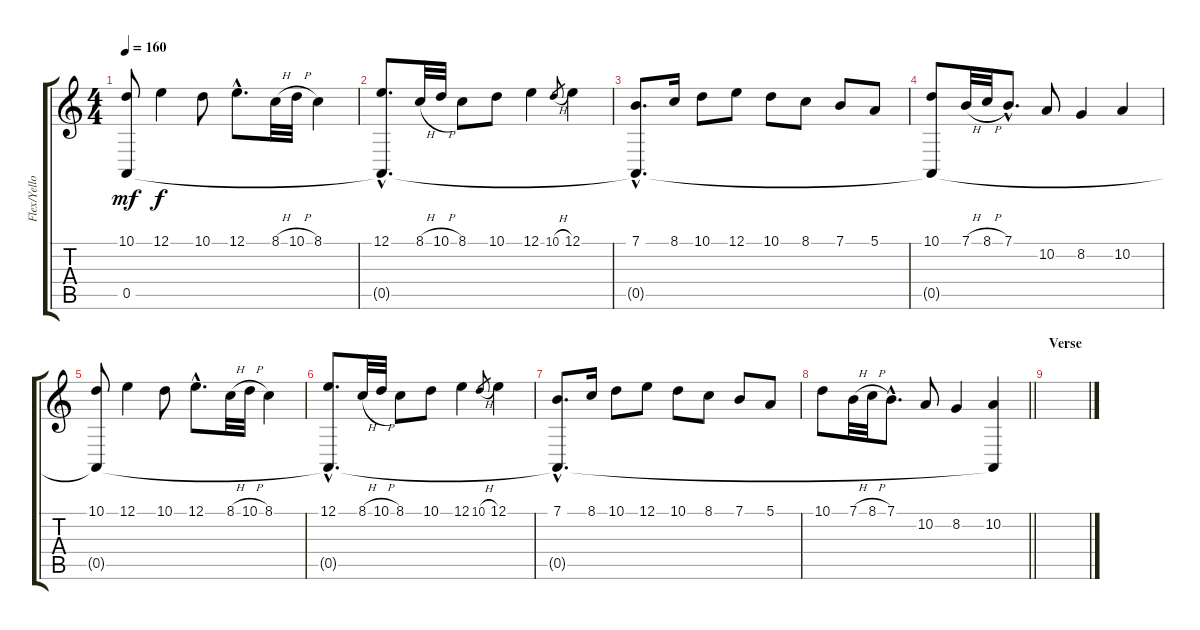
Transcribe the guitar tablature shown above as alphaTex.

\track ("Flex/Yellow" "Flex/Yello") {instrument bagpipe}
\staff {score tabs}
\tuning (E4 B3 G3 D3 A2 E2) {hide}
\ts (4 4)
\tempo 160
\clef g2
\ks c
(10.1 0.5).8{dy mf} 12.1.4{dy f} 10.1.8 12.1{hac}.8{d} 8.1{h}.32 10.1{h}.32 8.1.4 |
(12.1{hac} 0.5{hac t}).8{d} 8.1{h}.32 10.1{h}.32 8.1.8 10.1.8 12.1.4 10.1{h}.8{gr} 12.1.4 |
(7.1{hac} 0.5{hac t}).8{d} 8.1.16 10.1.8 12.1.8 10.1.8 8.1.8 7.1.8 5.1.8 |
(10.1 0.5{t}).8 7.1{h}.32 8.1{h}.32 7.1{hac}.8{d} 10.2.8 8.2.4 10.2.4 |
(10.1 0.5{t}).8 12.1.4 10.1.8 12.1{hac}.8{d} 8.1{h}.32 10.1{h}.32 8.1.4 |
(12.1{hac} 0.5{hac t}).8{d} 8.1{h}.32 10.1{h}.32 8.1.8 10.1.8 12.1.4 10.1{h}.8{gr} 12.1.4 |
(7.1{hac} 0.5{hac t}).8{d} 8.1.16 10.1.8 12.1.8 10.1.8 8.1.8 7.1.8 5.1.8 |
\barLineRight lightlight
10.1.8 7.1{h}.32 8.1{h}.32 7.1{hac}.8{d} 10.2.8 8.2.4 (10.2 0.5{t}).4 |
\section ("" "Verse")
